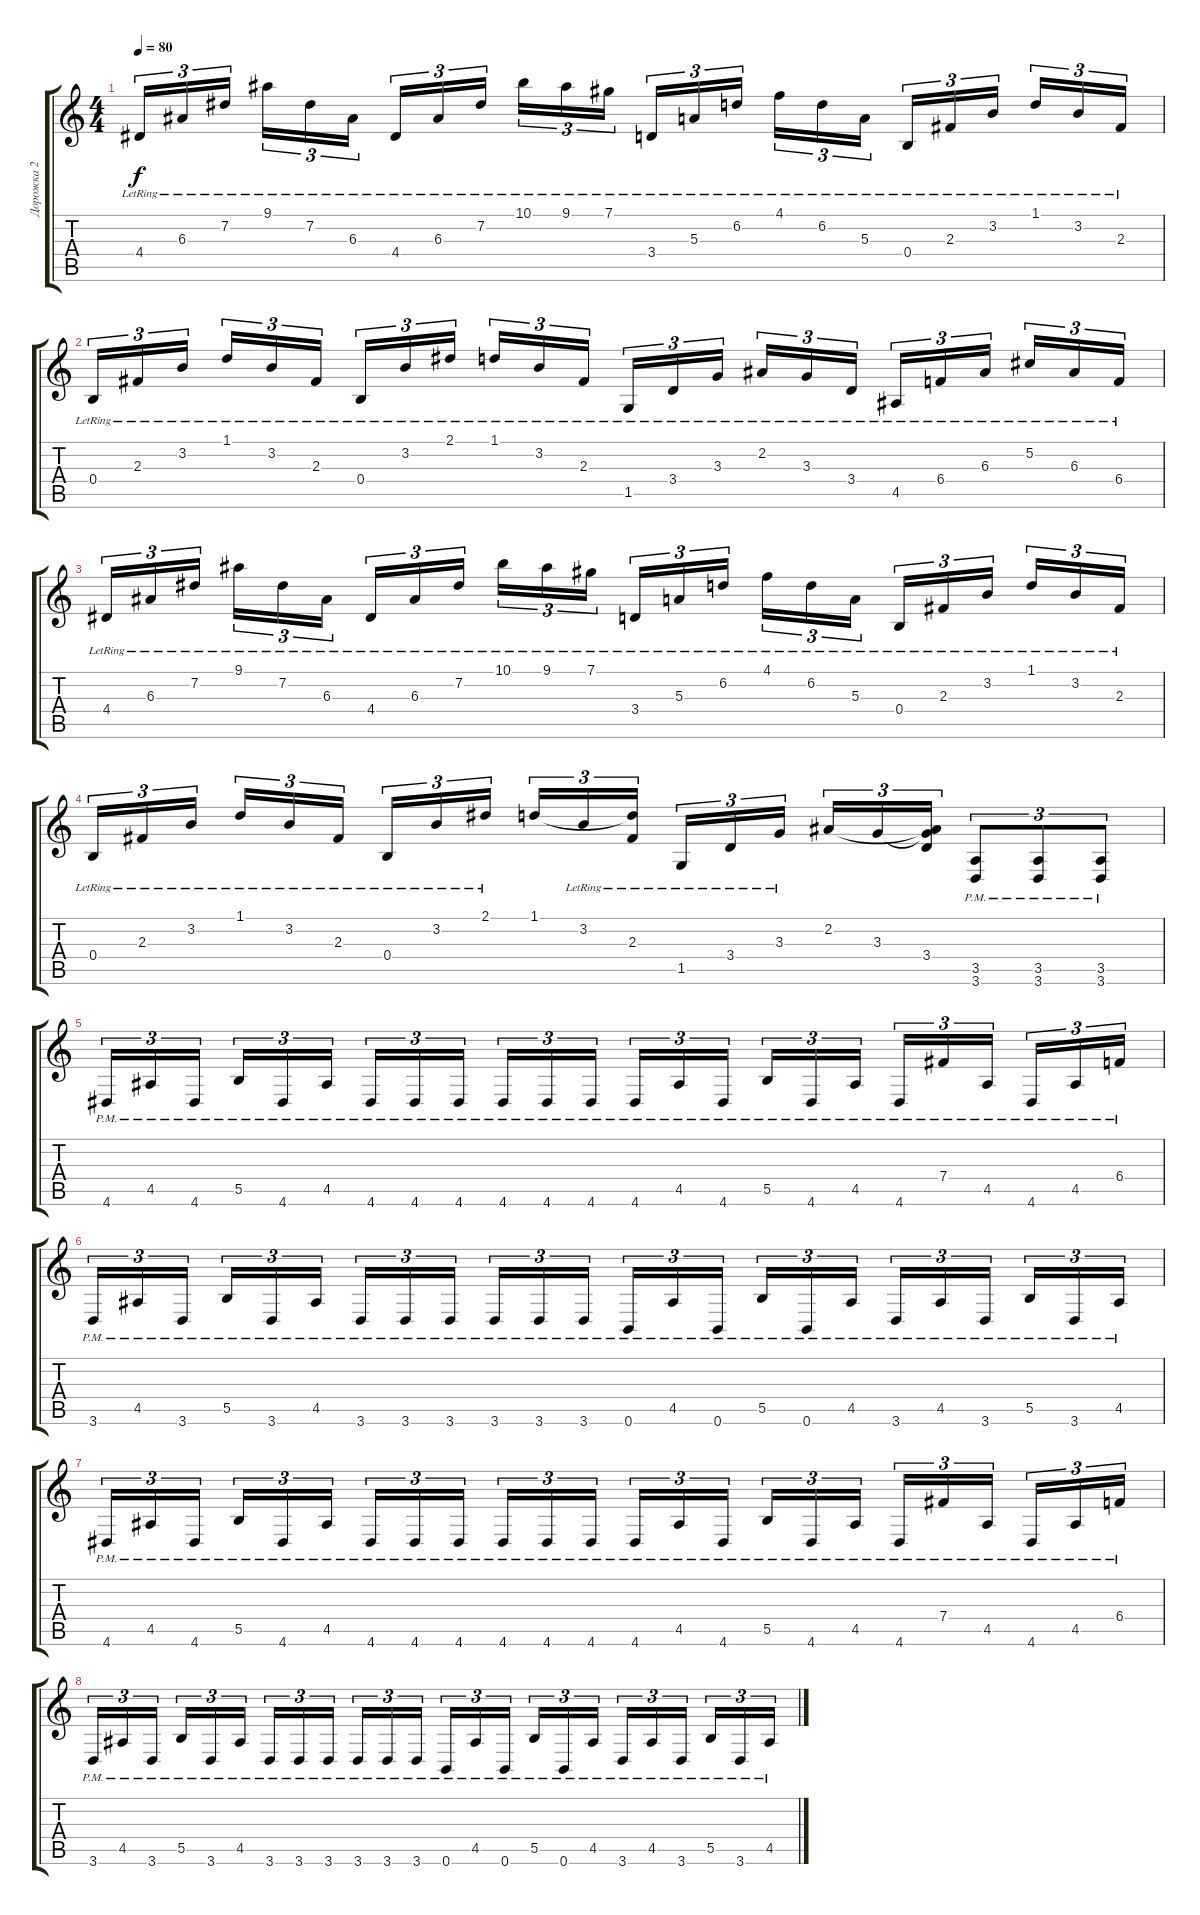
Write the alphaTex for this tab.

\track ("Дорожка 2" "Дорожка 2") {instrument distortionguitar}
\staff {score tabs}
\tuning (Db4 Ab3 E3 B2 Gb2 B1) {hide}
\ts (4 4)
\tempo 80
\clef g2
\ks c
4.4{lr}.16{tu (3 2) dy f instrument acousticguitarsteel} 6.3{lr}.16{tu (3 2)} 7.2{lr}.16{tu (3 2) beam splitsecondary} 9.1{lr}.16{tu (3 2)} 7.2{lr}.16{tu (3 2)} 6.3{lr}.16{tu (3 2)} 4.4{lr}.16{tu (3 2)} 6.3{lr}.16{tu (3 2)} 7.2{lr}.16{tu (3 2) beam splitsecondary} 10.1{lr}.16{tu (3 2)} 9.1{lr}.16{tu (3 2)} 7.1{lr}.16{tu (3 2)} 3.4{lr}.16{tu (3 2)} 5.3{lr}.16{tu (3 2)} 6.2{lr}.16{tu (3 2) beam splitsecondary} 4.1{lr}.16{tu (3 2)} 6.2{lr}.16{tu (3 2)} 5.3{lr}.16{tu (3 2)} 0.4{lr}.16{tu (3 2)} 2.3{lr}.16{tu (3 2)} 3.2{lr}.16{tu (3 2) beam splitsecondary} 1.1{lr}.16{tu (3 2)} 3.2{lr}.16{tu (3 2)} 2.3{lr}.16{tu (3 2)} |
0.4{lr}.16{tu (3 2)} 2.3{lr}.16{tu (3 2)} 3.2{lr}.16{tu (3 2) beam splitsecondary} 1.1{lr}.16{tu (3 2)} 3.2{lr}.16{tu (3 2)} 2.3{lr}.16{tu (3 2)} 0.4{lr}.16{tu (3 2)} 3.2{lr}.16{tu (3 2)} 2.1{lr}.16{tu (3 2) beam splitsecondary} 1.1{lr}.16{tu (3 2)} 3.2{lr}.16{tu (3 2)} 2.3{lr}.16{tu (3 2)} 1.5{lr}.16{tu (3 2)} 3.4{lr}.16{tu (3 2)} 3.3{lr}.16{tu (3 2) beam splitsecondary} 2.2{lr}.16{tu (3 2)} 3.3{lr}.16{tu (3 2)} 3.4{lr}.16{tu (3 2)} 4.5{lr}.16{tu (3 2)} 6.4{lr}.16{tu (3 2)} 6.3{lr}.16{tu (3 2) beam splitsecondary} 5.2{lr}.16{tu (3 2)} 6.3{lr}.16{tu (3 2)} 6.4{lr}.16{tu (3 2)} |
4.4{lr}.16{tu (3 2)} 6.3{lr}.16{tu (3 2)} 7.2{lr}.16{tu (3 2) beam splitsecondary} 9.1{lr}.16{tu (3 2)} 7.2{lr}.16{tu (3 2)} 6.3{lr}.16{tu (3 2)} 4.4{lr}.16{tu (3 2)} 6.3{lr}.16{tu (3 2)} 7.2{lr}.16{tu (3 2) beam splitsecondary} 10.1{lr}.16{tu (3 2)} 9.1{lr}.16{tu (3 2)} 7.1{lr}.16{tu (3 2)} 3.4{lr}.16{tu (3 2)} 5.3{lr}.16{tu (3 2)} 6.2{lr}.16{tu (3 2) beam splitsecondary} 4.1{lr}.16{tu (3 2)} 6.2{lr}.16{tu (3 2)} 5.3{lr}.16{tu (3 2)} 0.4{lr}.16{tu (3 2)} 2.3{lr}.16{tu (3 2)} 3.2{lr}.16{tu (3 2) beam splitsecondary} 1.1{lr}.16{tu (3 2)} 3.2{lr}.16{tu (3 2)} 2.3{lr}.16{tu (3 2)} |
0.4{lr}.16{tu (3 2)} 2.3{lr}.16{tu (3 2)} 3.2{lr}.16{tu (3 2) beam splitsecondary} 1.1{lr}.16{tu (3 2)} 3.2{lr}.16{tu (3 2)} 2.3{lr}.16{tu (3 2)} 0.4{lr}.16{tu (3 2)} 3.2{lr}.16{tu (3 2)} 2.1{lr}.16{tu (3 2) beam splitsecondary} 1.1.16{tu (3 2)} 3.2{lr}.16{tu (3 2)} (1.1{t} 2.3{lr}).16{tu (3 2)} 1.5{lr}.16{tu (3 2)} 3.4{lr}.16{tu (3 2)} 3.3{lr}.16{tu (3 2) beam splitsecondary} 2.2.16{tu (3 2)} 3.3.16{tu (3 2)} (2.2{t} 3.3{t} 3.4).16{tu (3 2)} (3.5{pm} 3.6{pm}).8{tu (3 2) instrument distortionguitar} (3.5{pm} 3.6{pm}).8{tu (3 2)} (3.5{pm} 3.6{pm}).8{tu (3 2)} |
4.6{pm}.16{tu (3 2)} 4.5{pm}.16{tu (3 2)} 4.6{pm}.16{tu (3 2) beam splitsecondary} 5.5{pm}.16{tu (3 2)} 4.6{pm}.16{tu (3 2)} 4.5{pm}.16{tu (3 2)} 4.6{pm}.16{tu (3 2)} 4.6{pm}.16{tu (3 2)} 4.6{pm}.16{tu (3 2) beam splitsecondary} 4.6{pm}.16{tu (3 2)} 4.6{pm}.16{tu (3 2)} 4.6{pm}.16{tu (3 2)} 4.6{pm}.16{tu (3 2)} 4.5{pm}.16{tu (3 2)} 4.6{pm}.16{tu (3 2) beam splitsecondary} 5.5{pm}.16{tu (3 2)} 4.6{pm}.16{tu (3 2)} 4.5{pm}.16{tu (3 2)} 4.6{pm}.16{tu (3 2)} 7.4{pm}.16{tu (3 2)} 4.5{pm}.16{tu (3 2) beam splitsecondary} 4.6{pm}.16{tu (3 2)} 4.5{pm}.16{tu (3 2)} 6.4{pm}.16{tu (3 2)} |
3.6{pm}.16{tu (3 2)} 4.5{pm}.16{tu (3 2)} 3.6{pm}.16{tu (3 2) beam splitsecondary} 5.5{pm}.16{tu (3 2)} 3.6{pm}.16{tu (3 2)} 4.5{pm}.16{tu (3 2)} 3.6{pm}.16{tu (3 2)} 3.6{pm}.16{tu (3 2)} 3.6{pm}.16{tu (3 2) beam splitsecondary} 3.6{pm}.16{tu (3 2)} 3.6{pm}.16{tu (3 2)} 3.6{pm}.16{tu (3 2)} 0.6{pm}.16{tu (3 2)} 4.5{pm}.16{tu (3 2)} 0.6{pm}.16{tu (3 2) beam splitsecondary} 5.5{pm}.16{tu (3 2)} 0.6{pm}.16{tu (3 2)} 4.5{pm}.16{tu (3 2)} 3.6{pm}.16{tu (3 2)} 4.5{pm}.16{tu (3 2)} 3.6{pm}.16{tu (3 2) beam splitsecondary} 5.5{pm}.16{tu (3 2)} 3.6{pm}.16{tu (3 2)} 4.5{pm}.16{tu (3 2)} |
4.6{pm}.16{tu (3 2)} 4.5{pm}.16{tu (3 2)} 4.6{pm}.16{tu (3 2) beam splitsecondary} 5.5{pm}.16{tu (3 2)} 4.6{pm}.16{tu (3 2)} 4.5{pm}.16{tu (3 2)} 4.6{pm}.16{tu (3 2)} 4.6{pm}.16{tu (3 2)} 4.6{pm}.16{tu (3 2) beam splitsecondary} 4.6{pm}.16{tu (3 2)} 4.6{pm}.16{tu (3 2)} 4.6{pm}.16{tu (3 2)} 4.6{pm}.16{tu (3 2)} 4.5{pm}.16{tu (3 2)} 4.6{pm}.16{tu (3 2) beam splitsecondary} 5.5{pm}.16{tu (3 2)} 4.6{pm}.16{tu (3 2)} 4.5{pm}.16{tu (3 2)} 4.6{pm}.16{tu (3 2)} 7.4{pm}.16{tu (3 2)} 4.5{pm}.16{tu (3 2) beam splitsecondary} 4.6{pm}.16{tu (3 2)} 4.5{pm}.16{tu (3 2)} 6.4{pm}.16{tu (3 2)} |
3.6{pm}.16{tu (3 2)} 4.5{pm}.16{tu (3 2)} 3.6{pm}.16{tu (3 2) beam splitsecondary} 5.5{pm}.16{tu (3 2)} 3.6{pm}.16{tu (3 2)} 4.5{pm}.16{tu (3 2)} 3.6{pm}.16{tu (3 2)} 3.6{pm}.16{tu (3 2)} 3.6{pm}.16{tu (3 2) beam splitsecondary} 3.6{pm}.16{tu (3 2)} 3.6{pm}.16{tu (3 2)} 3.6{pm}.16{tu (3 2)} 0.6{pm}.16{tu (3 2)} 4.5{pm}.16{tu (3 2)} 0.6{pm}.16{tu (3 2) beam splitsecondary} 5.5{pm}.16{tu (3 2)} 0.6{pm}.16{tu (3 2)} 4.5{pm}.16{tu (3 2)} 3.6{pm}.16{tu (3 2)} 4.5{pm}.16{tu (3 2)} 3.6{pm}.16{tu (3 2) beam splitsecondary} 5.5{pm}.16{tu (3 2)} 3.6{pm}.16{tu (3 2)} 4.5{pm}.16{tu (3 2)}
